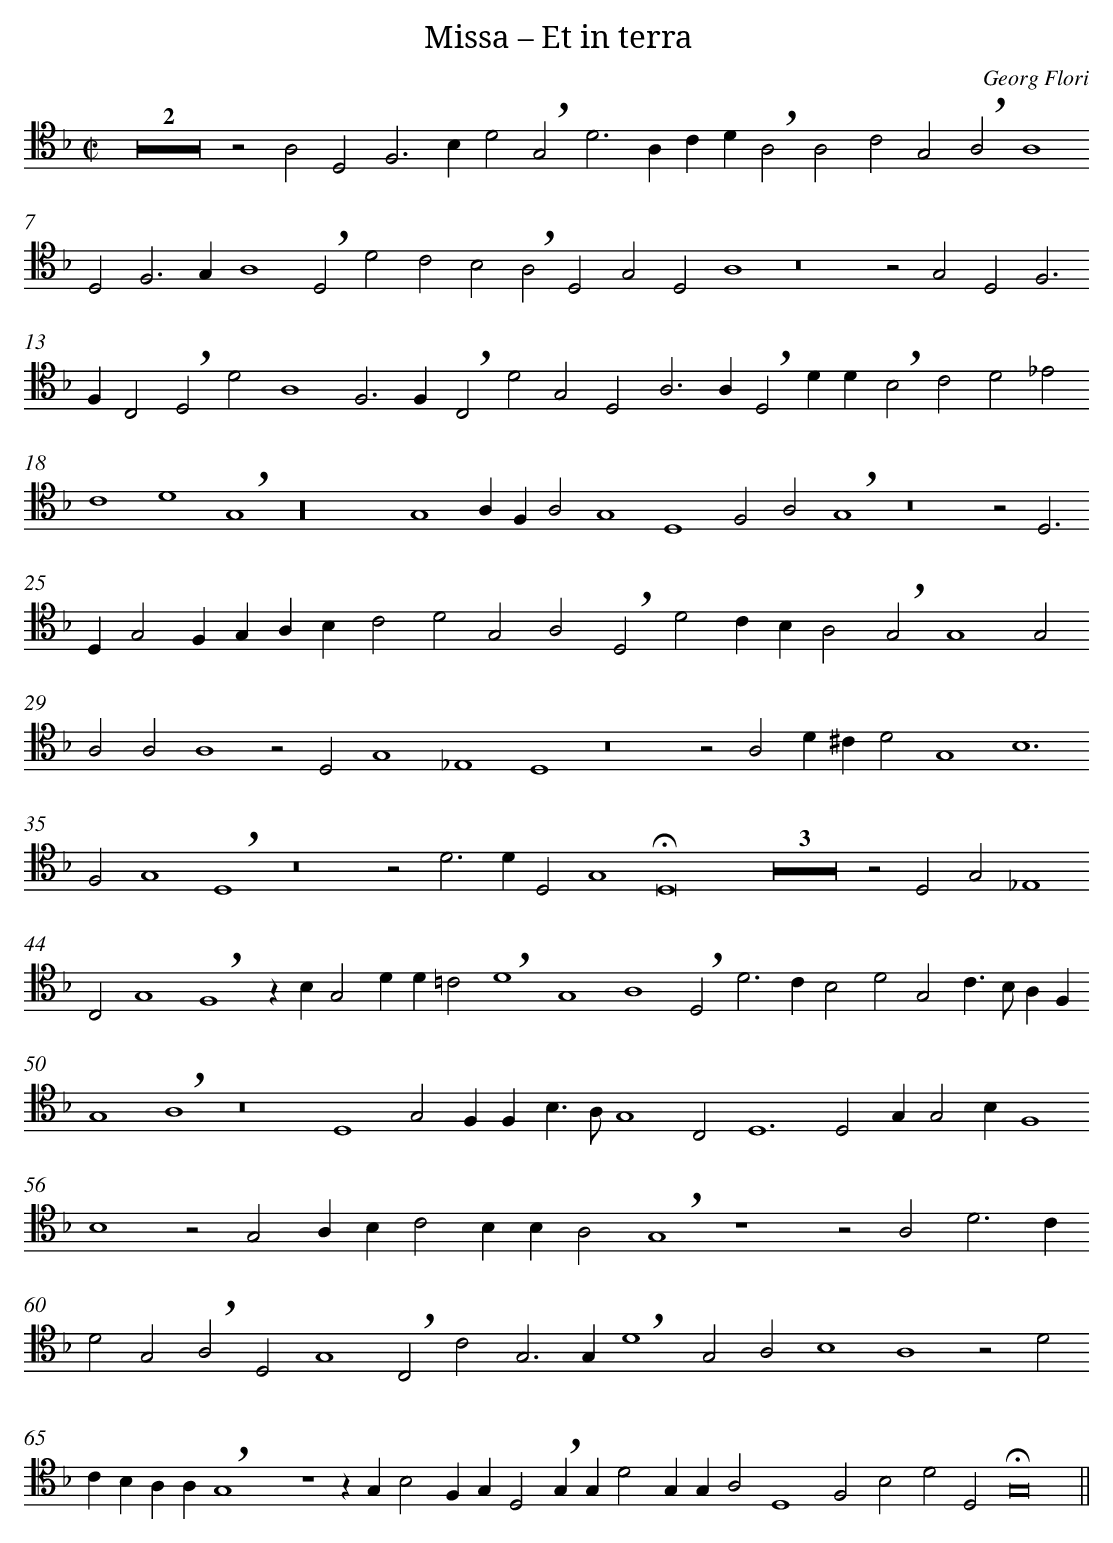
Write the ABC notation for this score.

X:1
T: Missa – Et in terra
C: Georg Flori
L: 1/4
M: C|
K: F clef=tenor
Z2 [|]
z2A,2D,2F,3 [|]
B,D2!breath!G,2D3 [|]
A,CD!breath!A,2A,2 [|]
C2G,2!breath!A,2A,4 [|]
D,2F,3G, [|]
A,4!breath!D,2D2 [|]
C2B,2!breath!A,2D,2 [|]
G,2D,2A,4 [|]
z8 [|]
z2G,2D,2F,3 [|]
F,C,2!breath!D,2D2 [|]
A,4F,3F, [|]
!breath!C,2D2G,2D,2 [|]
A,2>A,2!breath!D,2DD [|]
!breath!B,2C2D2_E2 [|]
C4D4 [|]
!breath!G,4z16 [|]
 [|]
G,4 [|]
A,F,A,2G,4 [|]
D,4F,2A,2 [|]
!breath!G,4z8 [|]
z2D,3 [|]
D,G,2F,G,A,B, [|]
C2D2G,2A,2 [|]
!breath!D,2D2CB,A,2 [|]
!breath!G,2G,4G,2 [|]
A,2A,2A,4 [|]
z2D,2G,4 [|]
_E,4D,4 [|]
z8 [|]
z2A,2D^CD2 [|]
G,4B,6 [|]
F,2G,4 [|]
!breath!D,4z8 [|]
z2D3 [|]
DD,2G,4 [|]
!fermata!D,8 [|]
Z3 [|]
z2D,2G,2_E,4 [|]
C,2G,4 [|]
!breath!F,4zB,G,2 [|]
DD=C2!breath!D4 [|]
G,4A,4 [|]
!breath!D,2D2>C2B,2 [|]
D2G,2C>B,A,F, [|]
G,4!breath!A,4 [|]
z8 [|]
D,4G,2F,F, [|]
B,>A,G,4C,2 [|]
D,6D,2 [|]
G,G,2B,F,4 [|]
B,4z2G,2 [|]
A,B,C2B,B,A,2 [|]
!breath!G,4z4 [|]
z2A,2D3C [|]
D2G,2!breath!A,2D,2 [|]
G,4!breath!C,2C2 [|]
G,2>G,2!breath!D4 [|]
G,2A,2B,4 [|]
A,4z2D2 [|]
CB,A,A,!breath!G,4 [|]
z4zG,B,2 [|]
F,G,D,2!breath!G,G,D2 [|]
G,G,A,2D,4 [|]
F,2B,2D2D,2 [|]
!fermata!G,8 ||
